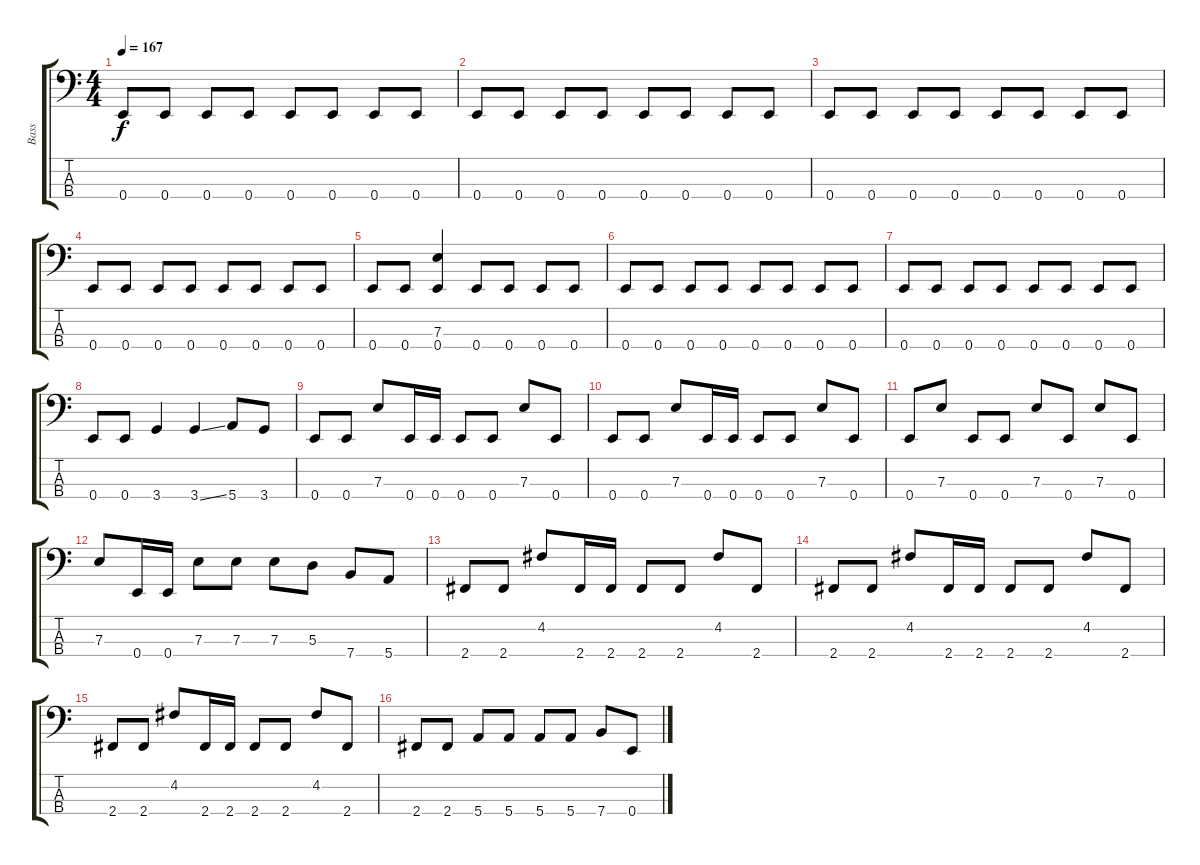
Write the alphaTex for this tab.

\track ("Bass" "Bass") {instrument electricbasspick}
\staff {score tabs}
\tuning (G2 D2 A1 E1) {hide}
\ts (4 4)
\tempo 167
\clef f4
\ks c
0.4.8{dy f} 0.4.8 0.4.8 0.4.8 0.4.8 0.4.8 0.4.8 0.4.8 |
0.4.8 0.4.8 0.4.8 0.4.8 0.4.8 0.4.8 0.4.8 0.4.8 |
0.4.8 0.4.8 0.4.8 0.4.8 0.4.8 0.4.8 0.4.8 0.4.8 |
0.4.8 0.4.8 0.4.8 0.4.8 0.4.8 0.4.8 0.4.8 0.4.8 |
0.4.8 0.4.8 (7.3 0.4).4 0.4.8 0.4.8 0.4.8 0.4.8 |
0.4.8 0.4.8 0.4.8 0.4.8 0.4.8 0.4.8 0.4.8 0.4.8 |
0.4.8 0.4.8 0.4.8 0.4.8 0.4.8 0.4.8 0.4.8 0.4.8 |
0.4.8 0.4.8 3.4.4 3.4{ss}.4 5.4.8 3.4.8 |
0.4.8 0.4.8 7.3.8 0.4.16 0.4.16 0.4.8 0.4.8 7.3.8 0.4.8 |
0.4.8 0.4.8 7.3.8 0.4.16 0.4.16 0.4.8 0.4.8 7.3.8 0.4.8 |
0.4.8 7.3.8 0.4.8 0.4.8 7.3.8 0.4.8 7.3.8 0.4.8 |
7.3.8 0.4.16 0.4.16 7.3.8 7.3.8 7.3.8 5.3.8 7.4.8 5.4.8 |
2.4.8 2.4.8 4.2.8 2.4.16 2.4.16 2.4.8 2.4.8 4.2.8 2.4.8 |
2.4.8 2.4.8 4.2.8 2.4.16 2.4.16 2.4.8 2.4.8 4.2.8 2.4.8 |
2.4.8 2.4.8 4.2.8 2.4.16 2.4.16 2.4.8 2.4.8 4.2.8 2.4.8 |
2.4.8 2.4.8 5.4.8 5.4.8 5.4.8 5.4.8 7.4.8 0.4.8
